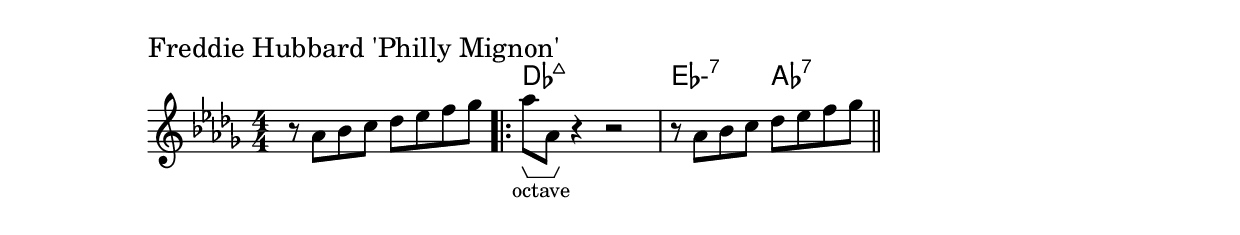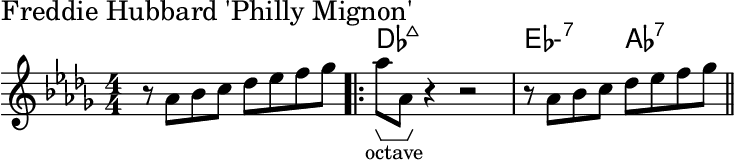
\version "2.24.4"
\language "english"
#(ly:set-option 'crop #t)
\include "include/alt.ly"
\score {
  \midi {
    \tempo 4=140
  }
  \layout {
    \context {
      \Score
      \omit BarNumber
    }
    \context {
      \Voice
      \consists Horizontal_bracket_engraver
    }
  }
  {
    <<
    \chords {
      \set noChordSymbol = ""
      \set minorChordModifier = \markup { "-" }
      \skip \ppp % spacer to set voice volume
      r1 | df1:maj7 | ef2:min7 af:7
    }
    \new Staff {
      \key df \major
      \numericTimeSignature
      \time 4/4
      \clef treble
      {
        \sectionLabel "Freddie Hubbard 'Philly Mignon'"
        \relative {
          \skip \ff % spacer to set voice volume
          r8 af' bf c df ef f gf \bar ".|:"
          \once\override HorizontalBracketText.text = "octave"
          af \startGroup af, \stopGroup r4 r2 |
          r8 af bf c df ef f gf |
          \bar "||"
        }
      }
    }
    >>
  }
}
